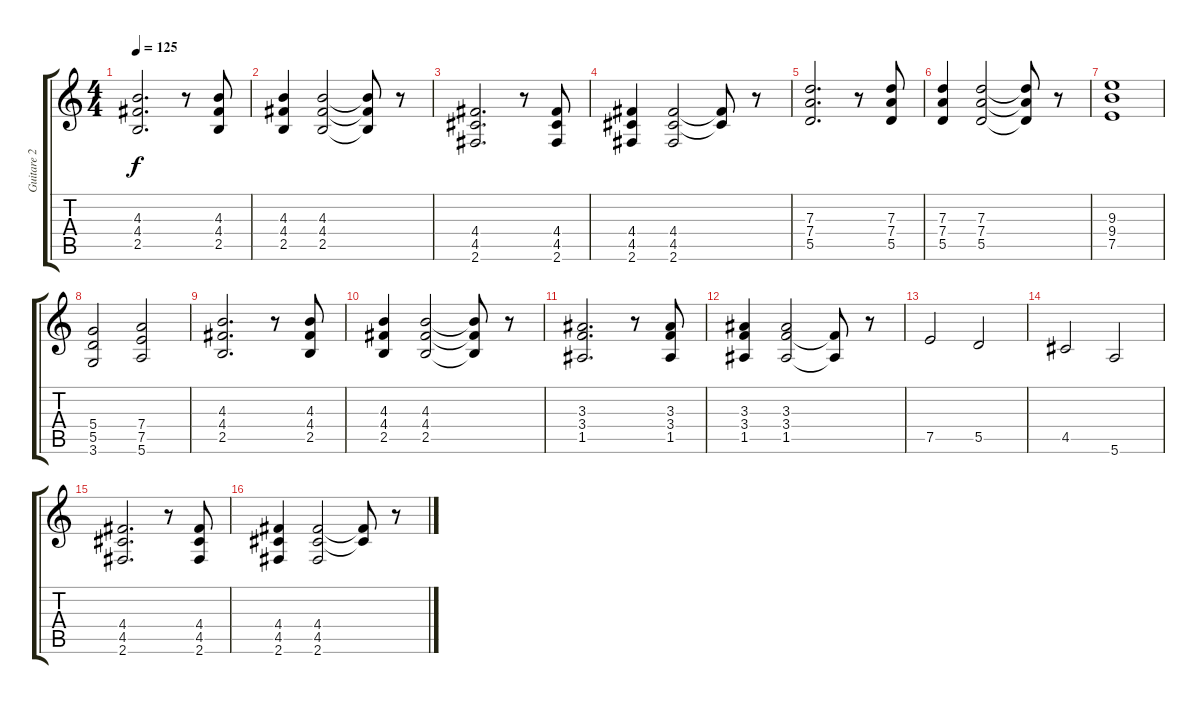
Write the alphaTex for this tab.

\track ("Guitare 2 (rythmique)" "Guitare 2 ") {instrument overdrivenguitar}
\staff {score tabs}
\tuning (E4 B3 G3 D3 A2 E2) {hide}
\ts (4 4)
\tempo 125
\clef g2
\ks c
(4.3 4.4 2.5).2{d dy f} r.8 (4.3 4.4 2.5).8 |
(4.3 4.4 2.5).4 (4.3 4.4 2.5).2 (4.3{t} 4.4{t} 2.5{t}).8 r.8 |
(4.4 4.5 2.6).2{d} r.8 (4.4 4.5 2.6).8 |
(4.4 4.5 2.6).4 (4.4 4.5 2.6).2 (4.4{t} 4.5{t}).8 r.8 |
(7.3 7.4 5.5).2{d} r.8 (7.3 7.4 5.5).8 |
(7.3 7.4 5.5).4 (7.3 7.4 5.5).2 (7.3{t} 7.4{t} 5.5{t}).8 r.8 |
(9.3 9.4 7.5).1 |
(5.4 5.5 3.6).2 (7.4 7.5 5.6).2 |
(4.3 4.4 2.5).2{d} r.8 (4.3 4.4 2.5).8 |
(4.3 4.4 2.5).4 (4.3 4.4 2.5).2 (4.3{t} 4.4{t} 2.5{t}).8 r.8 |
(3.3 3.4 1.5).2{d} r.8 (3.3 3.4 1.5).8 |
(3.3 3.4 1.5).4 (3.3 3.4 1.5).2 (3.4{t} 1.5{t}).8 r.8 |
7.5.2 5.5.2 |
4.5.2 5.6.2 |
(4.4 4.5 2.6).2{d} r.8 (4.4 4.5 2.6).8 |
(4.4 4.5 2.6).4 (4.4 4.5 2.6).2 (4.4{t} 4.5{t}).8 r.8
